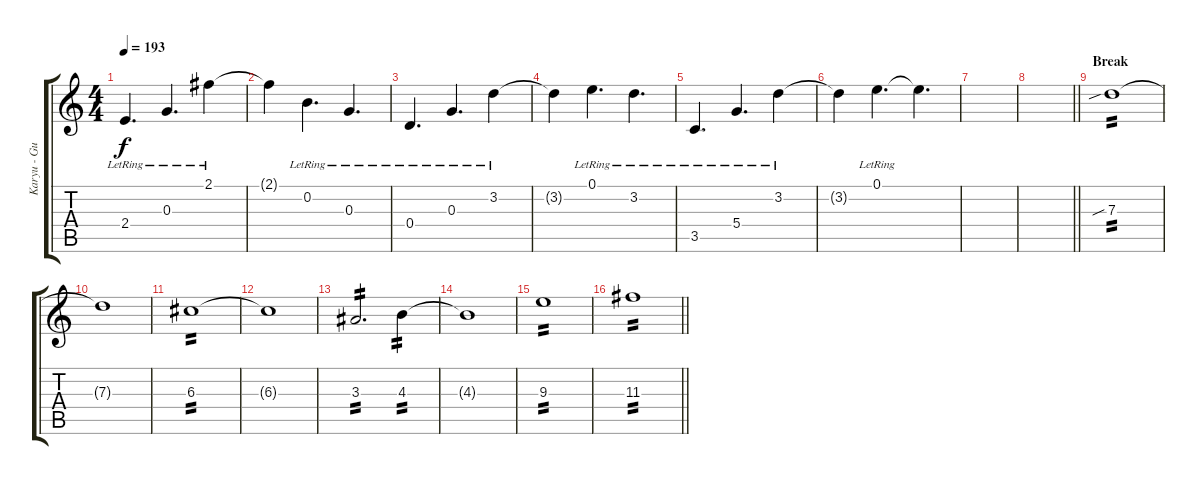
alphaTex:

\track ("Karyu - Guitar 1" "Karyu - Gu") {instrument electricguitarclean}
\staff {score tabs}
\tuning (E4 B3 G3 D3 A2 D2) {hide}
\ts (4 4)
\tempo 193
\clef g2
\ks c
2.4{lr}.4{d dy f} 0.3{lr}.4{d} 2.1{lr}.4 |
2.1{t}.4 0.2{lr}.4{d} 0.3{lr}.4{d} |
0.4{lr}.4{d} 0.3{lr}.4{d} 3.2{lr}.4 |
3.2{t}.4 0.1{lr}.4{d} 3.2{lr}.4{d} |
3.5{lr}.4{d} 5.4{lr}.4{d} 3.2{lr}.4 |
3.2{t}.4 0.1{lr}.4{d} 0.1{t}.4{d} |
|
\barLineRight lightlight
|
\section ("" "Break")
7.3{sib}.1{tp 2 instrument distortionguitar} |
7.3{t}.1 |
6.3.1{tp 2} |
6.3{t}.1 |
3.3.2{d tp 2} 4.3.4{tp 2} |
4.3{t}.1 |
9.3.1{tp 2} |
\barLineRight lightlight
11.3.1{tp 2}
